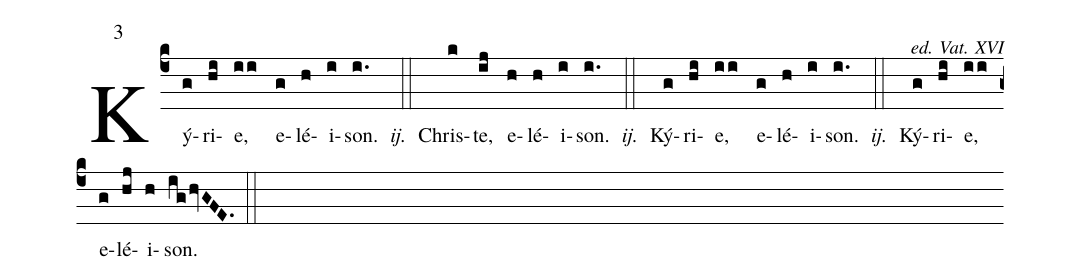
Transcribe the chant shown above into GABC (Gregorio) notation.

annotation:3;
commentary:ed. Vat. XVI;
%%
(c4) Ký(g)ri(hi)e,(ii) e(g)lé(h)i(i)son.(i.) <i>ij.</i>(::)
Chris(k)te,(ij) e(h)lé(h)i(i)son.(i.) <i>ij.</i>(::)
Ký(g)ri(hi)e,(ii) e(g)lé(h)i(i)son.(i.) <i>ij.</i>(::)
Ký(g)ri(hi)e,(ii) e(g)lé(hj)i(h)son.(ig/hvGFE.) (::)
